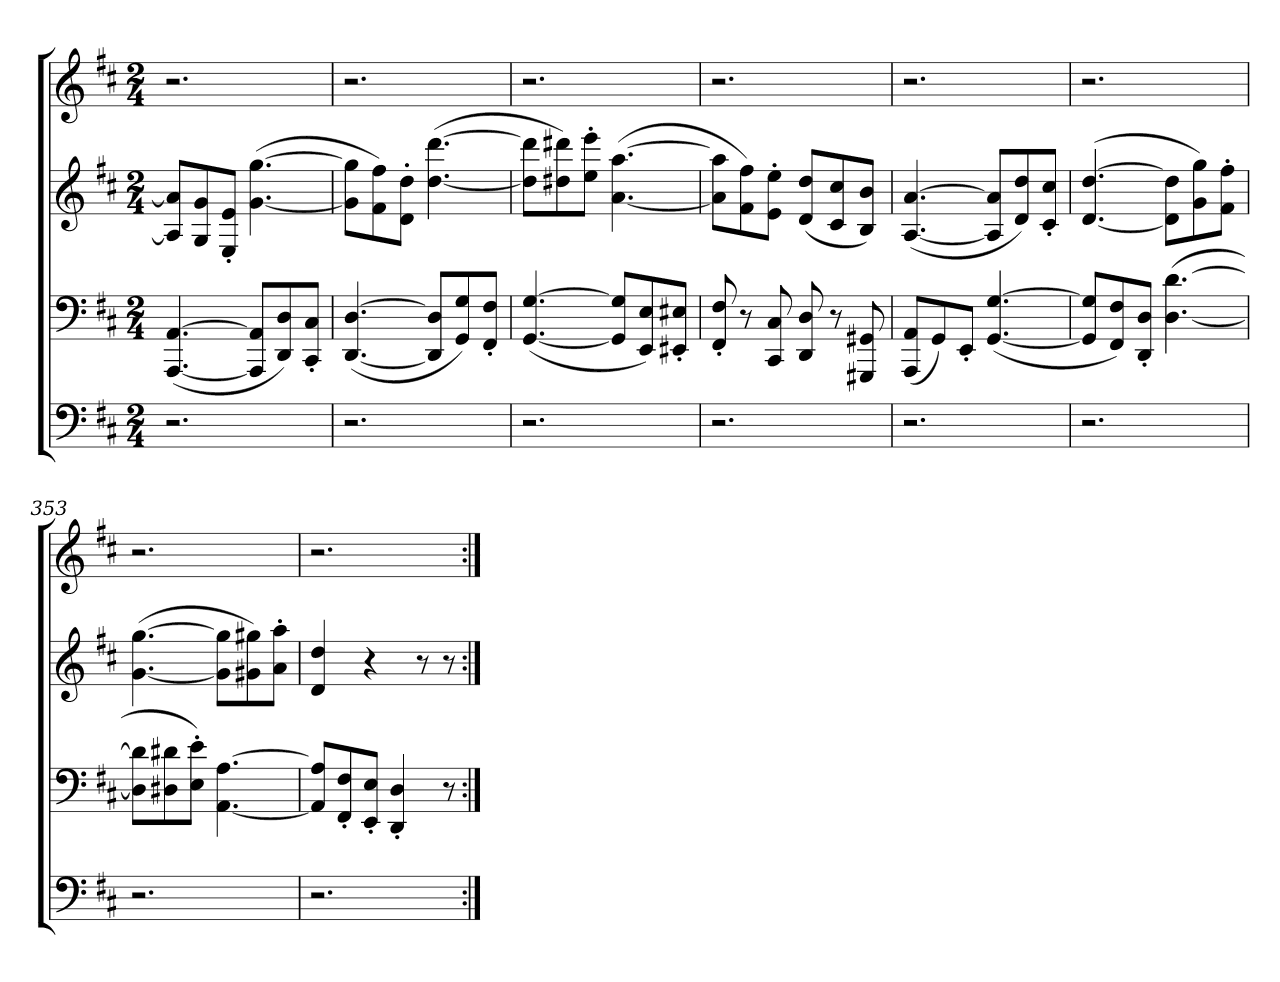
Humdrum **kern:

**kern	**kern	**kern	**kern
*part4	*part3	*part2	*part1
*staff4	*staff3	*staff2	*staff1
*clefF4	*clefF4	*clefG2	*clefG2
*k[f#c#]	*k[f#c#]	*k[f#c#]	*k[f#c#]
*D:	*D:	*D:	*D:
*M2/4	*M2/4	*M2/4	*M2/4
=	=	=	=
2.r	([4.AAA [4.AA	8A] 8a]L	2.r
.	.	8G 8g	.
.	.	8E' 8e'J	.
.	8AAA] 8AA]L	([4.g [4.gg	.
.	8DD 8D)	.	.
.	8CC#' 8C#'J	.	.
=348	=348	=348	=348
2.r	([4.DD [4.D	8g] 8gg]L	2.r
.	.	8f# 8ff#)	.
.	.	8d' 8dd'J	.
.	8DD] 8D]L	([4.dd [4.ddd	.
.	8GG 8G)	.	.
.	8FF#' 8F#'J	.	.
=349	=349	=349	=349
2.r	([4.GG [4.G	8dd] 8ddd]L	2.r
.	.	8dd#X 8ddd#X)	.
.	.	8ee' 8eee'J	.
.	8GG] 8G]L	([4.a [4.aa	.
.	8EE 8E)	.	.
.	8EE#X' 8E#X'J	.	.
=350	=350	=350	=350
2.r	8FF#' 8F#'	8a] 8aa]L	2.r
.	8r	8f# 8ff#)	.
.	8CC# 8C#	8e' 8ee'J	.
.	8DD 8D	(8d 8ddL	.
.	8r	8c# 8cc#	.
.	8GGG#X 8GG#X	8B 8bJ)	.
=351	=351	=351	=351
2.r	(8AAA 8AAL	([4.A [4.a	2.r
.	8GG)	.	.
.	8EE'J	.	.
.	([4.GG [4.G	8A] 8a]L	.
.	.	8d 8dd)	.
.	.	8c#' 8cc#'J	.
=352	=352	=352	=352
2.r	8GG] 8G]L	([4.d [4.dd	2.r
.	8FF# 8F#)	.	.
.	8DD' 8D'J	.	.
.	([4.D [4.d	8d] 8dd]L	.
.	.	8g 8gg)	.
.	.	8f#' 8ff#'J	.
=353	=353	=353	=353
2.r	8D] 8d]L	([4.g [4.gg	2.r
.	8D#X 8d#X	.	.
.	8E' 8e'J)	.	.
.	[4.AA [4.A	8g] 8gg]L	.
.	.	8g#X 8gg#X)	.
.	.	8a' 8aa'J	.
=354	=354	=354	=354
2.r	8AA] 8A]L	4d 4dd	2.r
.	8FF#' 8F#'	.	.
.	8EE' 8E'J	4r	.
.	4DD' 4D'	.	.
.	.	8r	.
.	8r	8r	.
=:|!	=:|!	=:|!	=:|!
*-	*-	*-	*-
